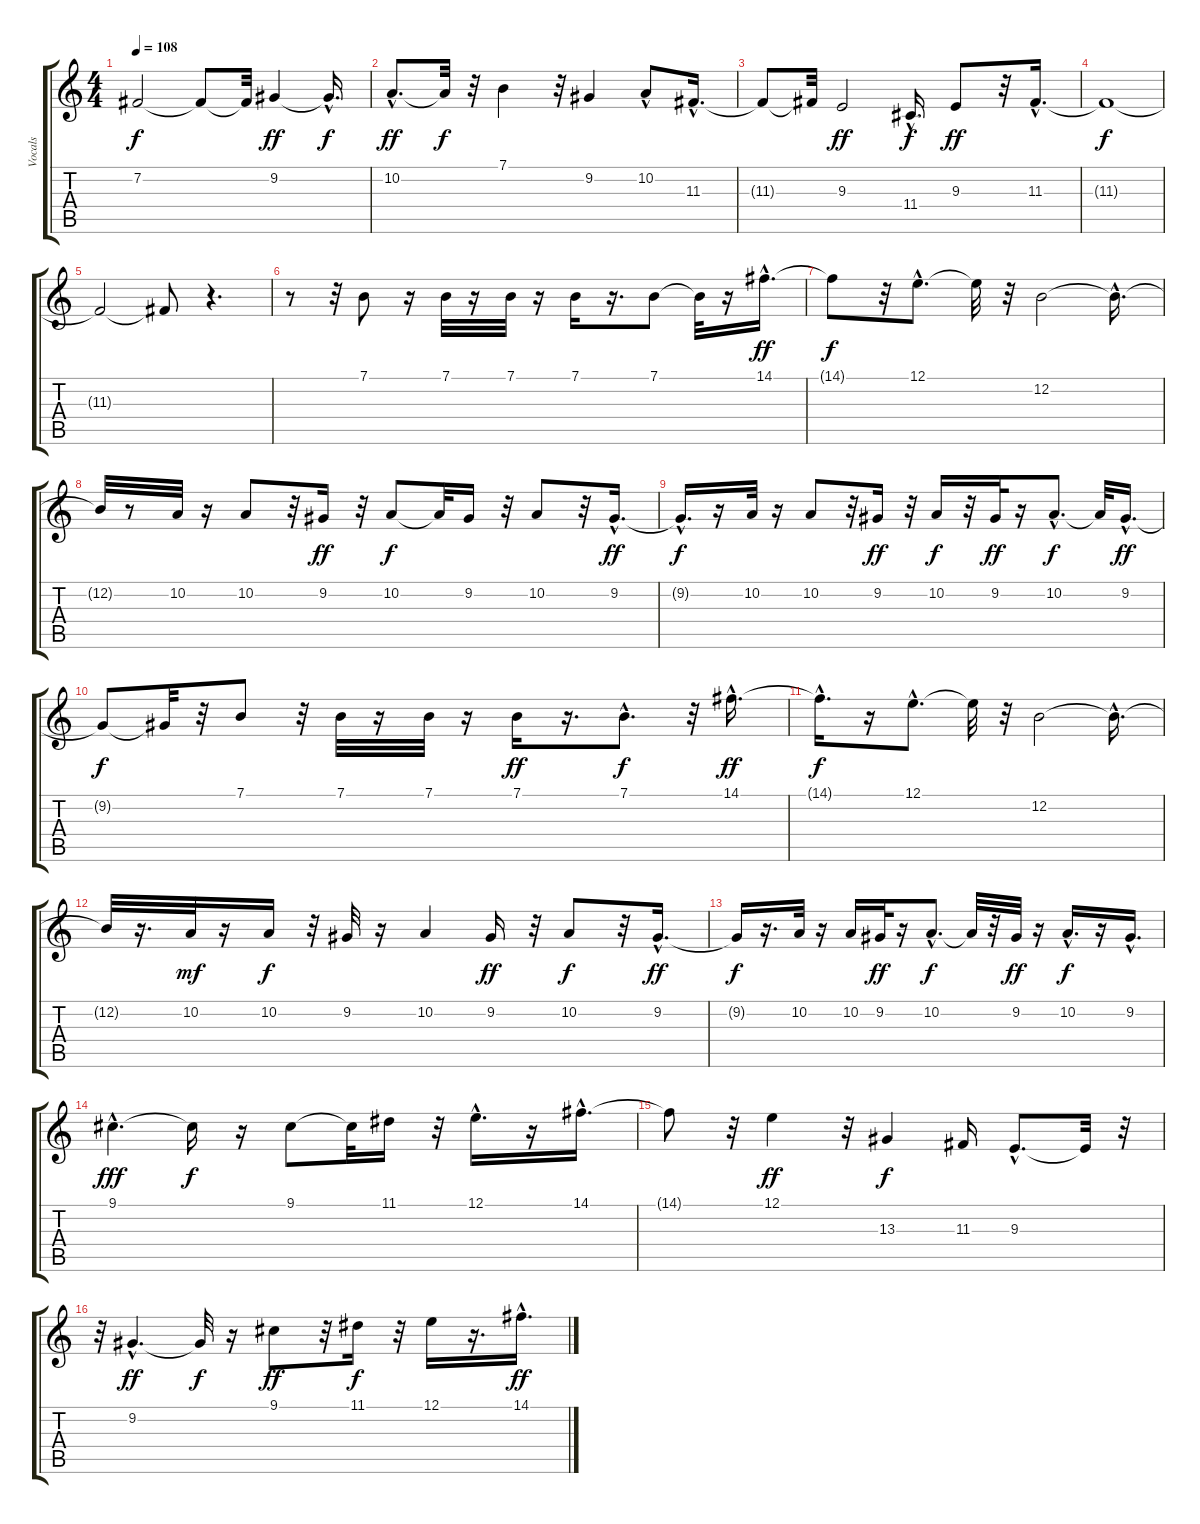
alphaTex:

\track ("Vocals" "Vocals") {instrument trombone}
\staff {score tabs}
\tuning (E4 B3 G3 D3 A2 E2) {hide}
\ts (4 4)
\tempo 108
\clef g2
\ks c
7.2{t}.2{dy f} 7.2{t}.8 7.2{t}.32 9.2.4{dy ff} 9.2{hac t}.16{d dy f} |
10.2{hac}.8{d dy ff} 10.2{t}.32{dy f} r.32 7.1.4 r.32 9.2.4 10.2{hac}.8 11.3{hac}.16{d} |
11.3{t}.8 11.3{t}.32 9.3.2{dy ff} 11.4{hac}.16{d dy f} 9.3.8{dy ff} r.32 11.3{hac}.16{d} |
11.3{t}.1{dy f} |
11.3{t}.2 11.3{t}.8 r.4{d} |
r.8 r.32 7.1.8 r.16 7.1.32 r.16 7.1.32 r.16 7.1.16 r.16{d} 7.1.8 7.1{t}.32 r.16 14.1{hac}.16{d dy ff} |
14.1{t}.8{dy f} r.32 12.1{hac}.8{d} 12.1{t}.32 r.32 12.2.2 12.2{hac t}.16{d} |
12.2{t}.32 r.8 10.2.32 r.16 10.2.8 r.32 9.2.16{dy ff} r.32 10.2.8{dy f} 10.2{t}.32 9.2.16 r.32 10.2.8 r.32 9.2{hac}.16{d dy ff} |
9.2{hac t}.16{d dy f} r.16 10.2.32 r.16 10.2.8 r.32 9.2.16{dy ff} r.32 10.2.16{dy f} r.32 9.2.32{dy ff} r.16 10.2{hac}.8{d dy f} 10.2{t}.32 9.2{hac}.16{d dy ff} |
9.2{t}.8{dy f} 9.2{t}.32 r.32 7.1.8 r.32 7.1.32 r.16 7.1.32 r.16 7.1.16{dy ff} r.16{d} 7.1{hac}.8{d dy f} r.32 14.1{hac}.16{d dy ff} |
14.1{hac t}.16{d dy f} r.16 12.1{hac}.8{d} 12.1{t}.32 r.32 12.2.2 12.2{hac t}.16{d} |
12.2{t}.32 r.16{d} 10.2.32{dy mf} r.16 10.2.16{dy f} r.32 9.2.32 r.16 10.2.4 9.2.16{dy ff} r.32 10.2.8{dy f} r.32 9.2{hac}.16{d dy ff} |
9.2{t}.16{dy f} r.16{d} 10.2.32 r.16 10.2.16 9.2.32{dy ff} r.16 10.2{hac}.8{d dy f} 10.2{t}.32 r.32 9.2.32{dy ff} r.16 10.2{hac}.16{d dy f} r.16 9.2{hac}.16{d} |
9.1{hac}.4{d dy fff} 9.1{t}.16{dy f} r.16 9.1.8 9.1{t}.32 11.1.16 r.32 12.1{hac}.16{d} r.16 14.1{hac}.16{d} |
14.1{t}.8 r.32 12.1.4{dy ff} r.32 13.3.4{dy f} 11.3.16 9.3{hac}.8{d} 9.3{t}.32 r.32 |
r.32 9.2{hac}.4{d dy ff} 9.2{t}.32{dy f} r.16 9.1.8{dy ff} r.32 11.1.16{dy f} r.32 12.1.16 r.16{d} 14.1{hac}.16{d dy ff}
